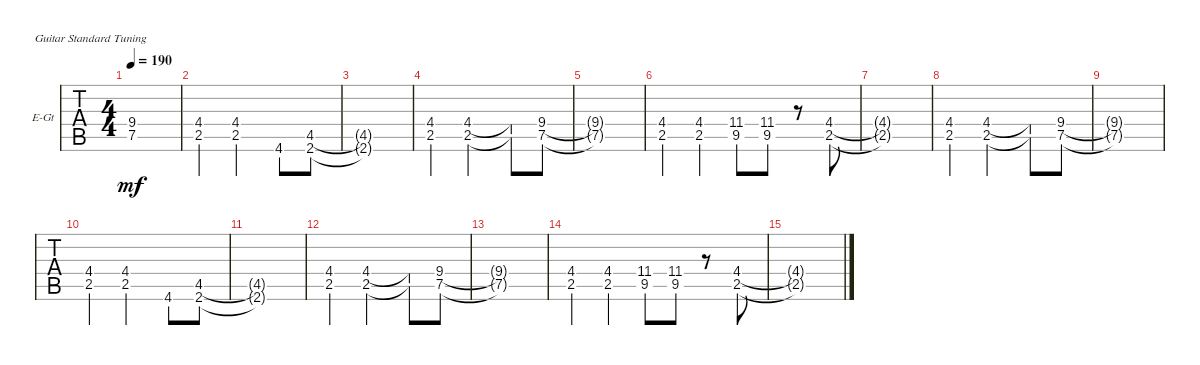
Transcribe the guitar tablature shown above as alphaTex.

\defaultSystemsLayout 4
\bracketExtendMode groupsimilarinstruments
\firstSystemTrackNameOrientation horizontal
\otherSystemsTrackNameOrientation horizontal
\track ("Cole Train" "E-Gt") {instrument distortionguitar}
\staff {tabs}
\tuning (E4 B3 G3 D3 A2 E2)
\ts (4 4)
\tempo 190
\clef g2
\ks c
(9.4{t} 7.5{t}).1{dy mf} |
(2.5 4.4).4 (4.4 2.5).2 4.6.8 (4.5 2.6).8 |
(4.5{t} 2.6{t}).1 |
(4.4 2.5).4 (4.4 2.5).2 (2.5{t} 4.4{t}).8 (7.5 9.4).8 |
(7.5{t} 9.4{t}).1 |
(2.5 4.4).4 (2.5 4.4).4 (9.5 11.4).8 (9.5 11.4).8 r.8 (2.5 4.4).8 |
(2.5{t} 4.4{t}).1 |
(2.5 4.4).4 (4.4 2.5).2 (2.5{t} 4.4{t}).8 (7.5 9.4).8 |
(9.4{t} 7.5{t}).1 |
(2.5 4.4).4 (4.4 2.5).2 4.6.8 (4.5 2.6).8 |
(4.5{t} 2.6{t}).1 |
(4.4 2.5).4 (4.4 2.5).2 (2.5{t} 4.4{t}).8 (7.5 9.4).8 |
(7.5{t} 9.4{t}).1 |
(2.5 4.4).4 (2.5 4.4).4 (9.5 11.4).8 (9.5 11.4).8 r.8 (2.5 4.4).8 |
(2.5{t} 4.4{t}).1
